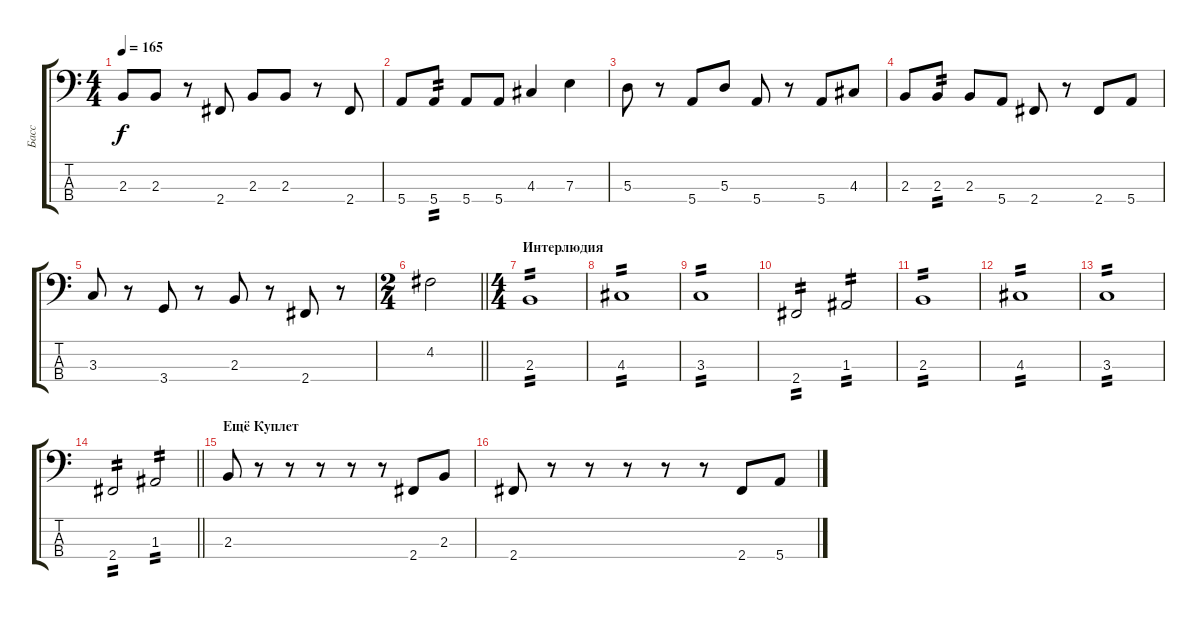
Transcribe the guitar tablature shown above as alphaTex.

\track ("Басс" "Басс") {instrument electricbassfinger}
\staff {score tabs}
\tuning (G2 D2 A1 E1) {hide}
\ts (4 4)
\tempo 165
\clef f4
\ks c
2.3.8{dy f} 2.3.8 r.8 2.4.8 2.3.8 2.3.8 r.8 2.4.8 |
5.4.8 5.4.8{tp 2} 5.4.8 5.4.8 4.3.4 7.3.4 |
5.3.8 r.8 5.4.8 5.3.8 5.4.8 r.8 5.4.8 4.3.8 |
2.3.8 2.3.8{tp 2} 2.3.8 5.4.8 2.4.8 r.8 2.4.8 5.4.8 |
3.3.8 r.8 3.4.8 r.8 2.3.8 r.8 2.4.8 r.8 |
\ts (2 4)
\barLineRight lightlight
4.2.2 |
\ts (4 4)
\section ("" "Интерлюдия")
2.3.1{tp 2} |
4.3.1{tp 2} |
3.3.1{tp 2} |
2.4.2{tp 2} 1.3.2{tp 2} |
2.3.1{tp 2} |
4.3.1{tp 2} |
3.3.1{tp 2} |
\barLineRight lightlight
2.4.2{tp 2} 1.3.2{tp 2} |
\section ("" "Ещё Куплет")
2.3.8 r.8 r.8 r.8 r.8 r.8 2.4.8 2.3.8 |
2.4.8 r.8 r.8 r.8 r.8 r.8 2.4.8 5.4.8
